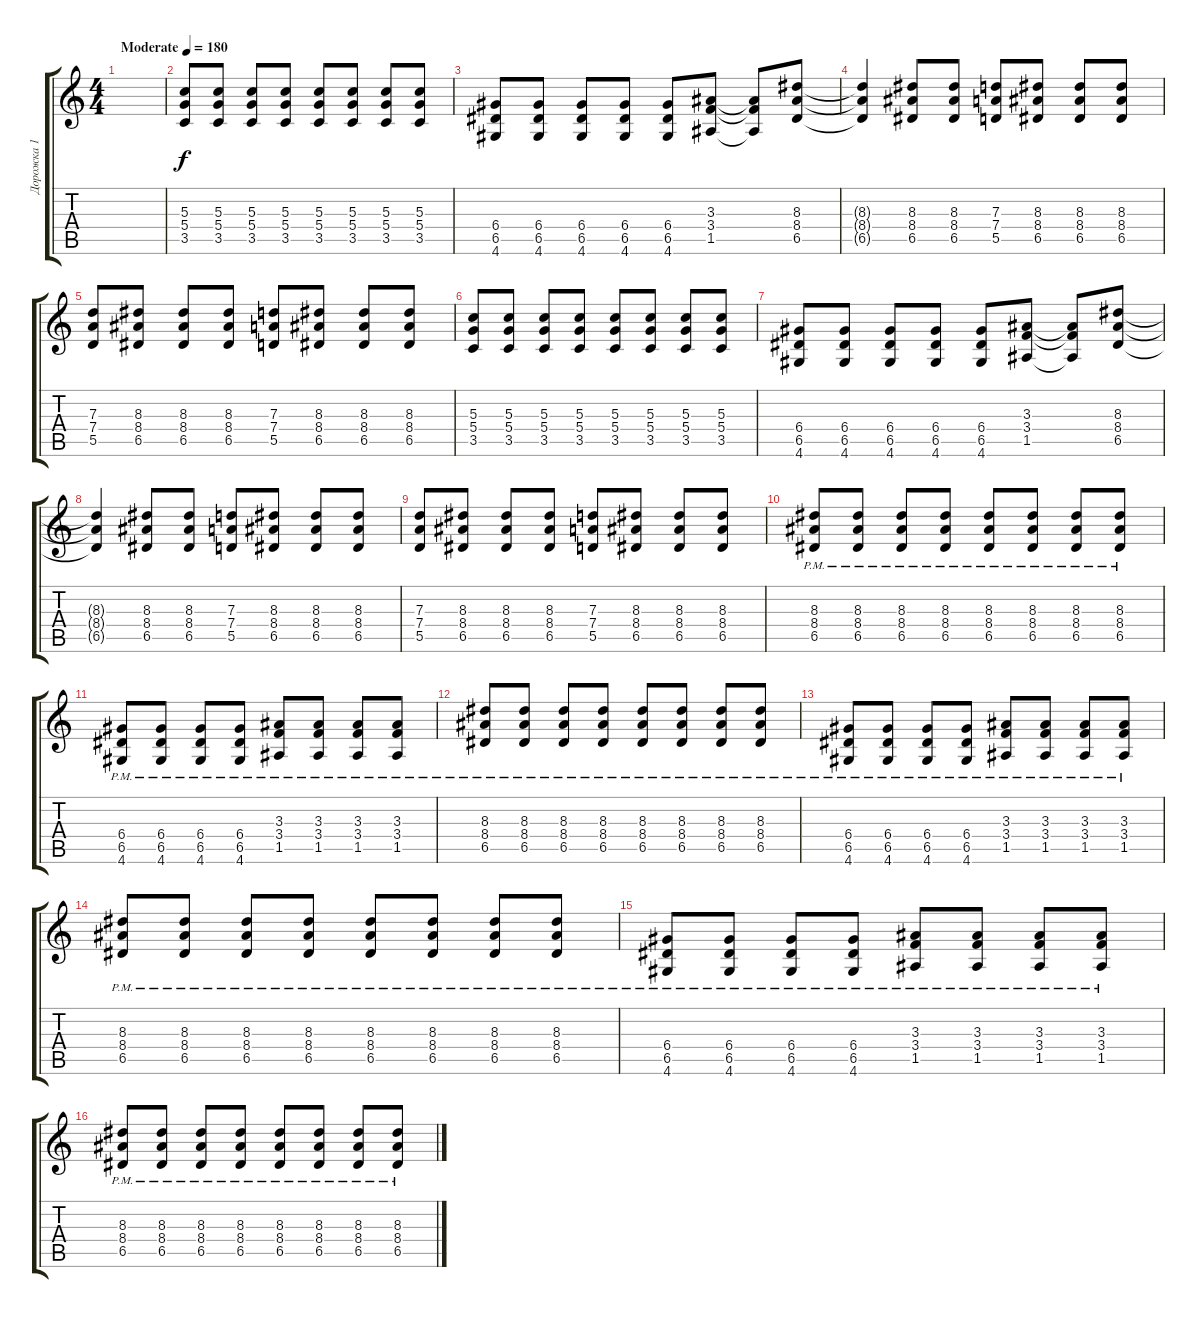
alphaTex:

\track ("Дорожка 1" "Дорожка 1") {instrument overdrivenguitar}
\staff {score tabs}
\tuning (E4 B3 G3 D3 A2 E2) {hide}
\ts (4 4)
\tempo (180 "Moderate")
\clef g2
\ks c
|
(5.3 5.4 3.5).8 (5.3 5.4 3.5).8 (5.3 5.4 3.5).8 (5.3 5.4 3.5).8 (5.3 5.4 3.5).8 (5.3 5.4 3.5).8 (5.3 5.4 3.5).8 (5.3 5.4 3.5).8 |
(6.4 6.5 4.6).8 (6.4 6.5 4.6).8 (6.4 6.5 4.6).8 (6.4 6.5 4.6).8 (6.4 6.5 4.6).8 (3.3 3.4 1.5).8 (3.3{t} 3.4{t} 1.5{t}).8 (8.3 8.4 6.5).8 |
(8.3{t} 8.4{t} 6.5{t}).4 (8.3 8.4 6.5).8 (8.3 8.4 6.5).8 (7.3 7.4 5.5).8 (8.3 8.4 6.5).8 (8.3 8.4 6.5).8 (8.3 8.4 6.5).8 |
(7.3 7.4 5.5).8 (8.3 8.4 6.5).8 (8.3 8.4 6.5).8 (8.3 8.4 6.5).8 (7.3 7.4 5.5).8 (8.3 8.4 6.5).8 (8.3 8.4 6.5).8 (8.3 8.4 6.5).8 |
(5.3 5.4 3.5).8 (5.3 5.4 3.5).8 (5.3 5.4 3.5).8 (5.3 5.4 3.5).8 (5.3 5.4 3.5).8 (5.3 5.4 3.5).8 (5.3 5.4 3.5).8 (5.3 5.4 3.5).8 |
(6.4 6.5 4.6).8 (6.4 6.5 4.6).8 (6.4 6.5 4.6).8 (6.4 6.5 4.6).8 (6.4 6.5 4.6).8 (3.3 3.4 1.5).8 (3.3{t} 3.4{t} 1.5{t}).8 (8.3 8.4 6.5).8 |
(8.3{t} 8.4{t} 6.5{t}).4 (8.3 8.4 6.5).8 (8.3 8.4 6.5).8 (7.3 7.4 5.5).8 (8.3 8.4 6.5).8 (8.3 8.4 6.5).8 (8.3 8.4 6.5).8 |
(7.3 7.4 5.5).8 (8.3 8.4 6.5).8 (8.3 8.4 6.5).8 (8.3 8.4 6.5).8 (7.3 7.4 5.5).8 (8.3 8.4 6.5).8 (8.3 8.4 6.5).8 (8.3 8.4 6.5).8 |
(8.3{pm} 8.4{pm} 6.5{pm}).8 (8.3{pm} 8.4{pm} 6.5{pm}).8 (8.3{pm} 8.4{pm} 6.5{pm}).8 (8.3{pm} 8.4{pm} 6.5{pm}).8 (8.3{pm} 8.4{pm} 6.5{pm}).8 (8.3{pm} 8.4{pm} 6.5{pm}).8 (8.3{pm} 8.4{pm} 6.5{pm}).8 (8.3{pm} 8.4{pm} 6.5{pm}).8 |
(6.4{pm} 6.5{pm} 4.6{pm}).8 (6.4{pm} 6.5{pm} 4.6{pm}).8 (6.4{pm} 6.5{pm} 4.6{pm}).8 (6.4{pm} 6.5{pm} 4.6{pm}).8 (3.3{pm} 3.4{pm} 1.5{pm}).8 (3.3{pm} 3.4{pm} 1.5{pm}).8 (3.3{pm} 3.4{pm} 1.5{pm}).8 (3.3{pm} 3.4{pm} 1.5{pm}).8 |
(8.3{pm} 8.4{pm} 6.5{pm}).8 (8.3{pm} 8.4{pm} 6.5{pm}).8 (8.3{pm} 8.4{pm} 6.5{pm}).8 (8.3{pm} 8.4{pm} 6.5{pm}).8 (8.3{pm} 8.4{pm} 6.5{pm}).8 (8.3{pm} 8.4{pm} 6.5{pm}).8 (8.3{pm} 8.4{pm} 6.5{pm}).8 (8.3{pm} 8.4{pm} 6.5{pm}).8 |
(6.4{pm} 6.5{pm} 4.6{pm}).8 (6.4{pm} 6.5{pm} 4.6{pm}).8 (6.4{pm} 6.5{pm} 4.6{pm}).8 (6.4{pm} 6.5{pm} 4.6{pm}).8 (3.3{pm} 3.4{pm} 1.5{pm}).8 (3.3{pm} 3.4{pm} 1.5{pm}).8 (3.3{pm} 3.4{pm} 1.5{pm}).8 (3.3{pm} 3.4{pm} 1.5{pm}).8 |
(8.3{pm} 8.4{pm} 6.5{pm}).8 (8.3{pm} 8.4{pm} 6.5{pm}).8 (8.3{pm} 8.4{pm} 6.5{pm}).8 (8.3{pm} 8.4{pm} 6.5{pm}).8 (8.3{pm} 8.4{pm} 6.5{pm}).8 (8.3{pm} 8.4{pm} 6.5{pm}).8 (8.3{pm} 8.4{pm} 6.5{pm}).8 (8.3{pm} 8.4{pm} 6.5{pm}).8 |
(6.4{pm} 6.5{pm} 4.6{pm}).8 (6.4{pm} 6.5{pm} 4.6{pm}).8 (6.4{pm} 6.5{pm} 4.6{pm}).8 (6.4{pm} 6.5{pm} 4.6{pm}).8 (3.3{pm} 3.4{pm} 1.5{pm}).8 (3.3{pm} 3.4{pm} 1.5{pm}).8 (3.3{pm} 3.4{pm} 1.5{pm}).8 (3.3{pm} 3.4{pm} 1.5{pm}).8 |
(8.3{pm} 8.4{pm} 6.5{pm}).8 (8.3{pm} 8.4{pm} 6.5{pm}).8 (8.3{pm} 8.4{pm} 6.5{pm}).8 (8.3{pm} 8.4{pm} 6.5{pm}).8 (8.3{pm} 8.4{pm} 6.5{pm}).8 (8.3{pm} 8.4{pm} 6.5{pm}).8 (8.3{pm} 8.4{pm} 6.5{pm}).8 (8.3{pm} 8.4{pm} 6.5{pm}).8
